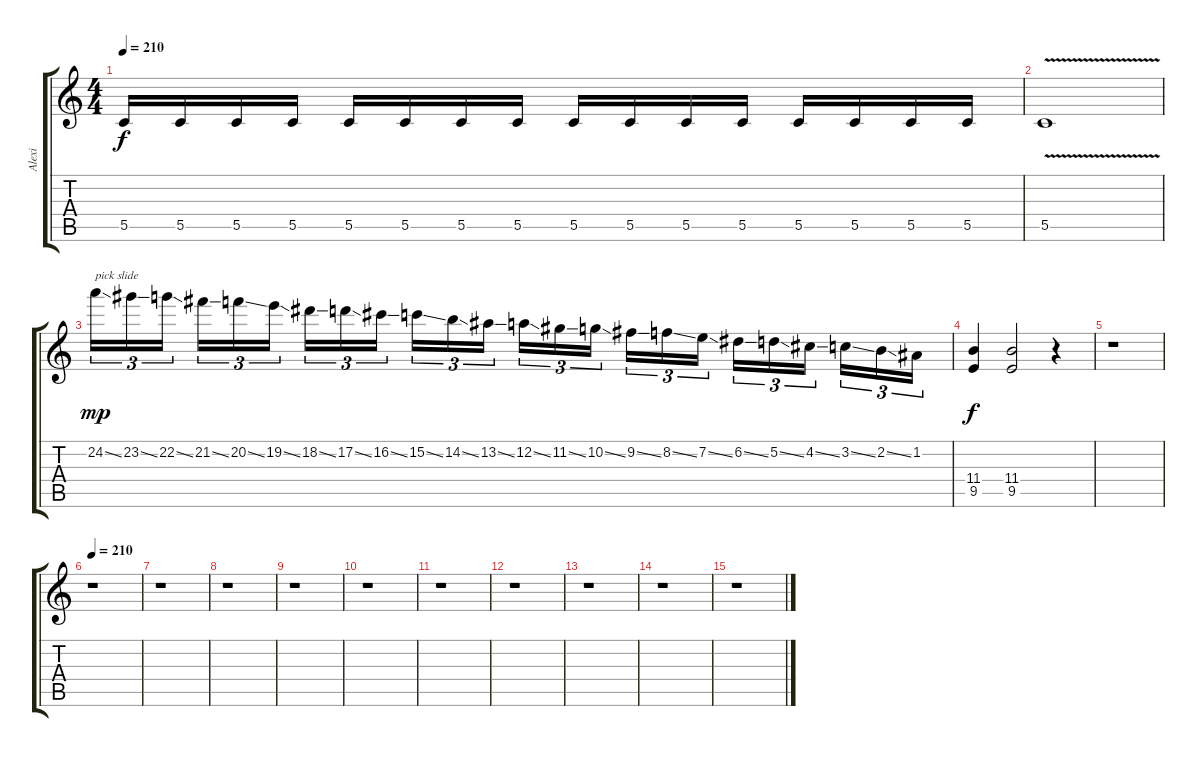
\track ("Alexi" "Alexi") {instrument distortionguitar}
\staff {score tabs}
\tuning (D4 A3 F3 C3 G2 D2) {hide}
\ts (4 4)
\tempo 210
\clef g2
\ks c
5.5.16{dy f} 5.5.16 5.5.16 5.5.16 5.5.16 5.5.16 5.5.16 5.5.16 5.5.16 5.5.16 5.5.16 5.5.16 5.5.16 5.5.16 5.5.16 5.5.16 |
5.5{v}.1 |
24.2{ss}.16{tu (3 2) txt "pick slide" dy mp} 23.2{ss}.16{tu (3 2)} 22.2{ss}.16{tu (3 2)} 21.2{ss}.16{tu (3 2)} 20.2{ss}.16{tu (3 2)} 19.2{ss}.16{tu (3 2)} 18.2{ss}.16{tu (3 2)} 17.2{ss}.16{tu (3 2)} 16.2{ss}.16{tu (3 2)} 15.2{ss}.16{tu (3 2)} 14.2{ss}.16{tu (3 2)} 13.2{ss}.16{tu (3 2)} 12.2{ss}.16{tu (3 2)} 11.2{ss}.16{tu (3 2)} 10.2{ss}.16{tu (3 2)} 9.2{ss}.16{tu (3 2)} 8.2{ss}.16{tu (3 2)} 7.2{ss}.16{tu (3 2)} 6.2{ss}.16{tu (3 2)} 5.2{ss}.16{tu (3 2)} 4.2{ss}.16{tu (3 2)} 3.2{ss}.16{tu (3 2)} 2.2{ss}.16{tu (3 2)} 1.2.16{tu (3 2)} |
(11.4 9.5).4{dy f} (11.4 9.5).2 r.4 |
r.1 |
\tempo 210
r.1 |
r.1 |
r.1 |
r.1 |
r.1 |
r.1 |
r.1 |
r.1 |
r.1 |
r.1
